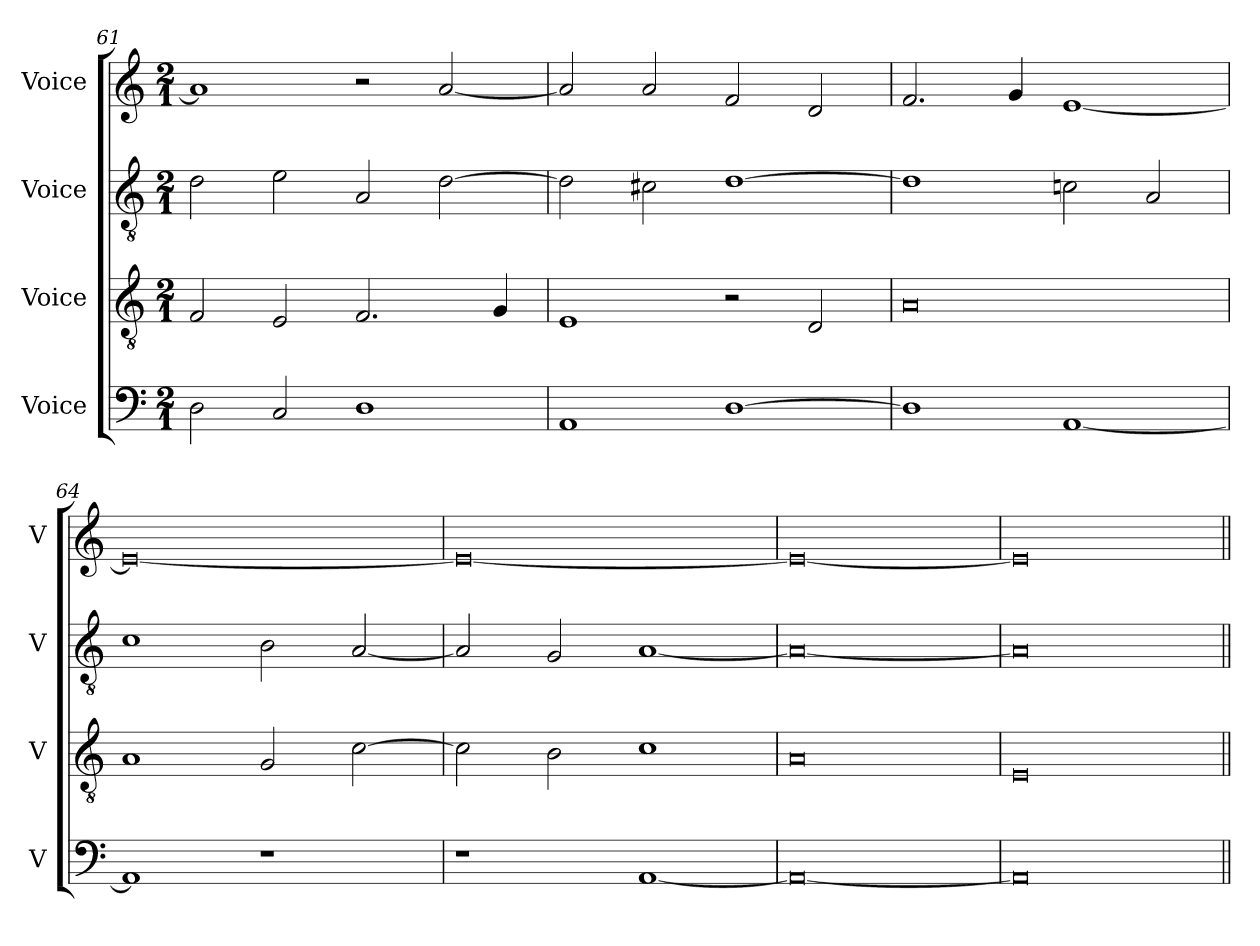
**kern	**kern	**kern	**kern
*part4	*part3	*part2	*part1
*staff4	*staff3	*staff2	*staff1
*I"Voice	*I"Voice	*I"Voice	*I"Voice
*I'V	*I'V	*I'V	*I'V
!!LO:PB:g=z
*clefF4	*clefGv2	*clefGv2	*clefG2
*k[]	*k[]	*k[]	*k[]
*M2/1	*M2/1	*M2/1	*M2/1
=61	=61	=61	=61
2D\	2F/	2d\	1a]
2C/	2E/	2e\	.
1D	2.F/	2A/	2r
.	.	[2d\	[2a/
.	4G/	.	.
=62	=62	=62	=62
1AA	1E	2d\]	2a/]
.	.	2c#X\	2a/
[1D	2r	[1d	2f/
.	2D/	.	2d/
=63	=63	=63	=63
1D]	0A	1d]	2.f/
.	.	.	4g/
[1AA	.	2cn\	[1e
.	.	2A/	.
=64	=64	=64	=64
1AA]	1A	1c	0e_
1r	2G/	2B\	.
.	[2c\	[2A/	.
!!LO:LB:g=z
=65	=65	=65	=65
1r	2c\]	2A/]	0e_
.	2B\	2G/	.
[1AA	1c	[1A	.
=66	=66	=66	=66
0AA_	0A	0A_	0e_
=67	=67	=67	=67
0AA]	0E	0A]	0e]
=||	=||	=||	=||
*-	*-	*-	*-
